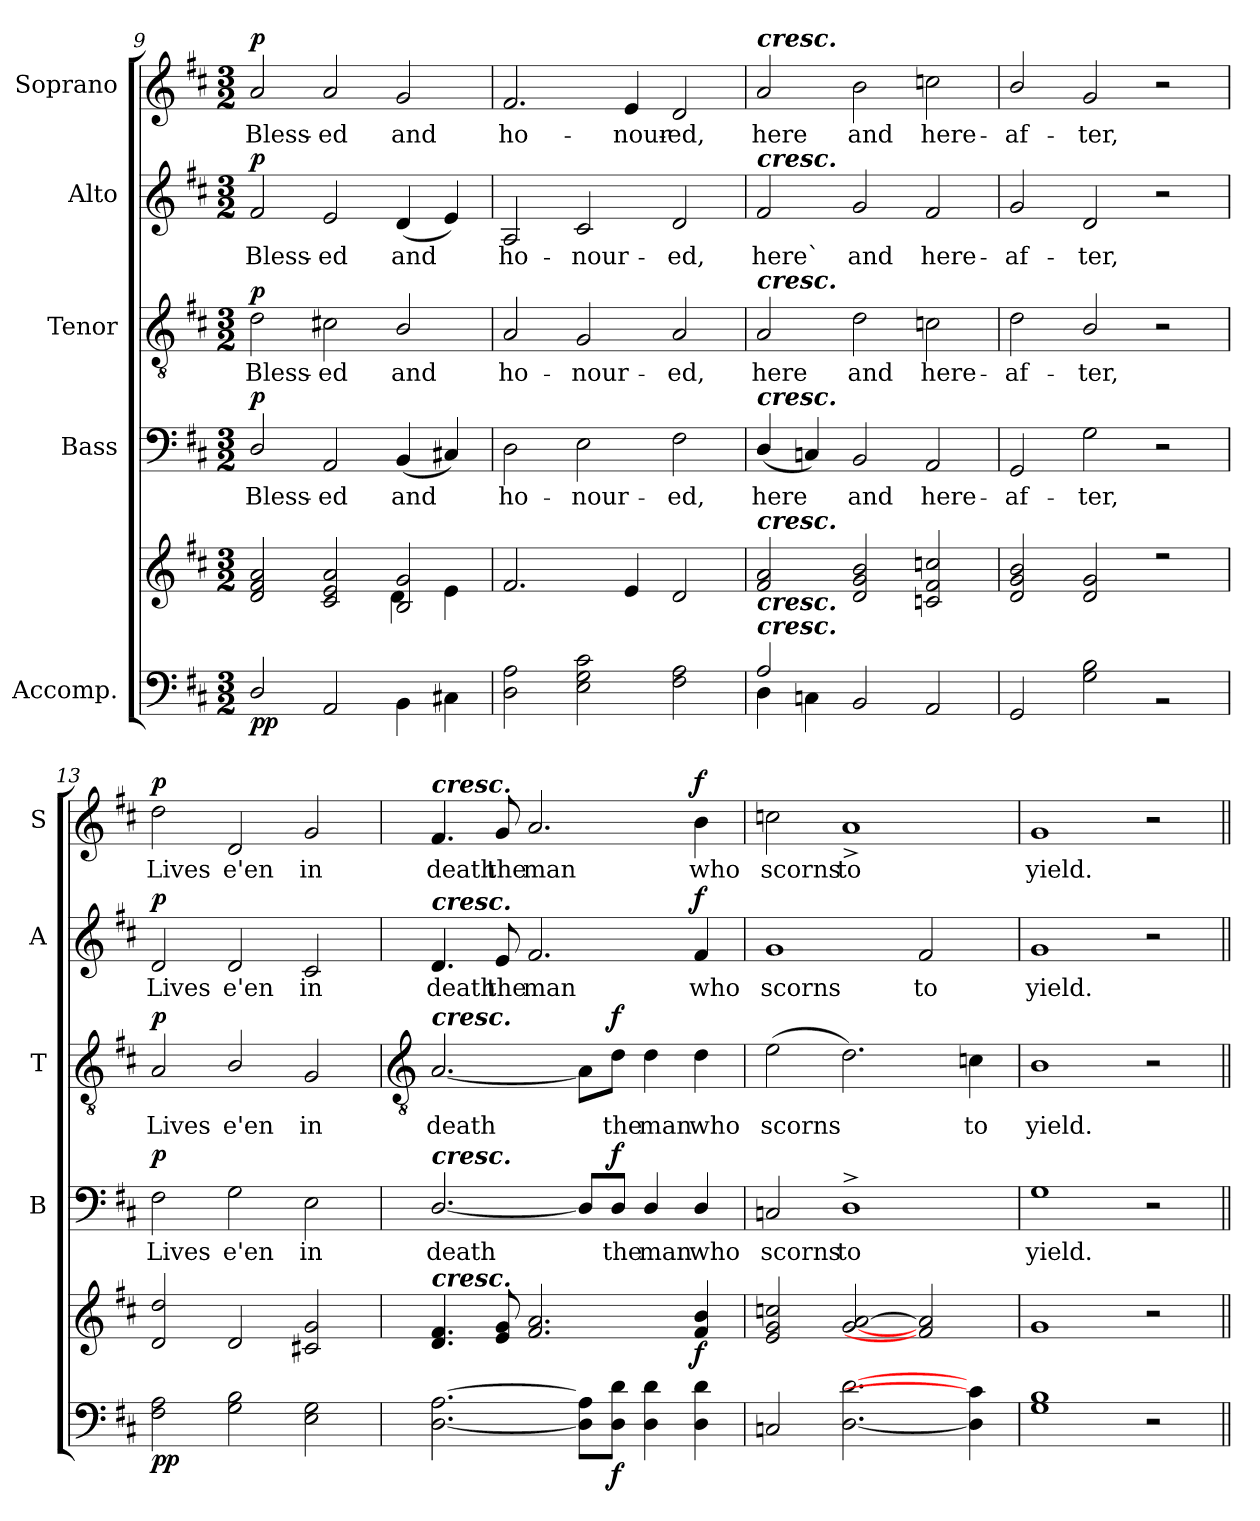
**kern	**kern	**dynam	**kern	**text	**dynam	**kern	**text	**dynam	**kern	**text	**dynam	**kern	**text	**dynam
*part5	*part5	*part5	*part4	*part4	*part4	*part3	*part3	*part3	*part2	*part2	*part2	*part1	*part1	*part1
*staff6	*staff5	*staff5/6	*staff4	*staff4	*staff4	*staff3	*staff3	*staff3	*staff2	*staff2	*staff2	*staff1	*staff1	*staff1
*I"Accomp.	*	*	*I"Bass	*	*	*I"Tenor	*	*	*I"Alto	*	*	*I"Soprano	*	*
*	*	*	*I'B	*	*	*I'T	*	*	*I'A	*	*	*I'S	*	*
*clefF4	*clefG2	*	*clefF4	*	*	*clefGv2	*	*	*clefG2	*	*	*clefG2	*	*
*k[f#c#]	*k[f#c#]	*	*k[f#c#]	*	*	*k[f#c#]	*	*	*k[f#c#]	*	*	*k[f#c#]	*	*
*D:	*D:	*	*D:	*	*	*D:	*	*	*D:	*	*	*D:	*	*
*M3/2	*M3/2	*	*M3/2	*	*	*M3/2	*	*	*M3/2	*	*	*M3/2	*	*
=9	=9	=9	=9	=9	=9	=9	=9	=9	=9	=9	=9	=9	=9	=9
*^	*^	*	*	*	*	*	*	*	*	*	*	*	*	*
!	!	!	!	!LO:DY:b=2	!	!LO:LY:b	!	!	!LO:LY:b	!	!	!LO:LY:b	!	!	!LO:LY:b	!
!	!	!	!	!LO:DY:n=1:b	!	!	!LO:DY:b	!	!	!LO:DY:b	!	!	!LO:DY:b	!	!	!LO:DY:b
1.ryy	2D/	2d 2f# 2a	1ryy	p p	2D/	Bless-	p	2d	Bless-	p	2f#	Bless-	p	2a	Bless-	p
!	!	!	!	!	!	!LO:LY:b	!	!	!LO:LY:b	!	!	!LO:LY:b	!	!	!LO:LY:b	!
.	2AA/	2c# 2e 2a	.	.	2AA	-ed	.	2c#X	-ed	.	2e	-ed	.	2a	-ed	.
!	!	!	!	!	!	!LO:LY:b	!	!	!LO:LY:b	!	!	!LO:LY:b	!	!	!LO:LY:b	!
.	4BB\	2B 2g	4d\	.	(<4BB	and	.	2B/	and	.	(<4d	and	.	2g	and	.
.	4C#X\	.	4e\	.	4C#X)	.	.	.	.	.	4e)	.	.	.	.	.
=10	=10	=10	=10	=10	=10	=10	=10	=10	=10	=10	=10	=10	=10	=10	=10	=10
!	!	!	!	!	!	!LO:LY:b	!	!	!LO:LY:b	!	!	!LO:LY:b	!	!	!LO:LY:b	!
1.ryy	2D\ 2A\	2.f#	1.ryy	.	2D	ho-	.	2A	ho-	.	2A	ho-	.	2.f#	ho-	.
!	!	!	!	!	!	!LO:LY:b	!	!	!LO:LY:b	!	!	!LO:LY:b	!	!	!	!
.	2E\ 2G\ 2c#\	.	.	.	2E	-nour-	.	2G	-nour-	.	2c#	-nour-	.	.	.	.
!	!	!	!	!	!	!	!	!	!	!	!	!	!	!	!LO:LY:b	!
.	.	4e	.	.	.	.	.	.	.	.	.	.	.	4e	-nour-	.
!	!	!	!	!	!	!LO:LY:b	!	!	!LO:LY:b	!	!	!LO:LY:b	!	!	!LO:LY:b	!
.	2F#\ 2A\	2d	.	.	2F#	-ed,	.	2A	-ed,	.	2d	-ed,	.	2d	-ed,	.
=11	=11	=11	=11	=11	=11	=11	=11	=11	=11	=11	=11	=11	=11	=11	=11	=11
!	!	!	!	!	!	!	!	!	!	!	!	!	!	!LO:TX:a:Bi:t=cresc.	!	!
!	!	!	!	!	!	!	!	!	!	!	!LO:TX:a:Bi:t=cresc.	!	!	!	!	!
!	!	!	!	!	!	!	!	!LO:TX:a:Bi:t=cresc.	!	!	!	!	!	!	!	!
!	!	!	!	!	!LO:TX:a:Bi:t=cresc.	!	!	!	!	!	!	!	!	!	!	!
!	!	!LO:TX:a:Bi:t=cresc.	!	!	!	!	!	!	!	!	!	!	!	!	!	!
!LO:TX:a:Bi:t=cresc.	!	!	!	!	!	!	!	!	!	!	!	!	!	!	!	!
!LO:TX:a:Bi:t=cresc.	!	!	!	!	!	!	!	!	!	!	!	!	!	!	!	!
!	!	!	!	!	!	!LO:LY:b	!	!	!LO:LY:b	!	!	!LO:LY:b	!	!	!LO:LY:b	!
2A/	4D\	2f# 2a	1.ryy	.	(<4D/	here	.	2A	here	.	2f#	here`	.	2a	here	.
.	4Cn\	.	.	.	4Cn)	.	.	.	.	.	.	.	.	.	.	.
!	!	!	!	!	!	!LO:LY:b	!	!	!LO:LY:b	!	!	!LO:LY:b	!	!	!LO:LY:b	!
1ryy	2BB/	2d 2g 2b	.	.	2BB	and	.	2d	and	.	2g	and	.	2b	and	.
!	!	!	!	!	!	!LO:LY:b	!	!	!LO:LY:b	!	!	!LO:LY:b	!	!	!LO:LY:b	!
.	2AA/	2cn 2f# 2ccn	.	.	2AA	here-	.	2cn	here-	.	2f#	here-	.	2ccn	here-	.
=12	=12	=12	=12	=12	=12	=12	=12	=12	=12	=12	=12	=12	=12	=12	=12	=12
!	!	!	!	!	!	!LO:LY:b	!	!	!LO:LY:b	!	!	!LO:LY:b	!	!	!LO:LY:b	!
1.ryy	2GG/	2d/ 2g/ 2b/	1.ryy	.	2GG	-af-	.	2d	-af-	.	2g	-af-	.	2b/	-af-	.
!	!	!	!	!	!	!LO:LY:b	!	!	!LO:LY:b	!	!	!LO:LY:b	!	!	!LO:LY:b	!
.	2G\ 2B\	2d 2g	.	.	2G	-ter,	.	2B/	-ter,	.	2d	-ter,	.	2g	-ter,	.
.	2r	2r	.	.	2r	.	.	2r	.	.	2r	.	.	2r	.	.
=13	=13	=13	=13	=13	=13	=13	=13	=13	=13	=13	=13	=13	=13	=13	=13	=13
!	!	!	!LO:N:vis=1	!LO:DY:b=2	!	!LO:LY:b	!	!	!LO:LY:b	!	!	!LO:LY:b	!	!	!LO:LY:b	!
!	!	!	!	!LO:DY:n=1:b	!	!	!LO:DY:b	!	!	!LO:DY:b	!	!	!LO:DY:b	!	!	!LO:DY:b
1.ryy	2F#\ 2A\	2d 2dd	1.ryy	p p	2F#	Lives	p	2A	Lives	p	2d	Lives	p	2dd	Lives	p
!	!	!	!	!	!	!LO:LY:b	!	!	!LO:LY:b	!	!	!LO:LY:b	!	!	!LO:LY:b	!
.	2G\ 2B\	2d	.	.	2G	e'en	.	2B/	e'en	.	2d	e'en	.	2d	e'en	.
!	!	!	!	!	!	!LO:LY:b	!	!	!LO:LY:b	!	!	!LO:LY:b	!	!	!LO:LY:b	!
.	2E\ 2G\	2c#X 2g	.	.	2E	in	.	2G	in	.	2c#	in	.	2g	in	.
*v	*v	*	*	*	*	*	*	*	*	*	*	*	*	*	*	*
*	*v	*v	*	*	*	*	*	*	*	*	*	*	*	*	*
!!LO:LB:g=z
=14	=14	=14	=14	=14	=14	=14	=14	=14	=14	=14	=14	=14	=14	=14
*	*	*	*	*	*	*clefGv2	*	*	*	*	*	*	*	*
*^	*	*	*	*	*	*	*	*	*	*	*	*	*	*
!	!	!	!	!	!	!	!	!	!	!	!	!	!LO:TX:a:Bi:t=cresc.	!	!
!	!	!	!	!	!	!	!	!	!	!LO:TX:a:Bi:t=cresc.	!	!	!	!	!
!	!	!	!	!	!	!	!LO:TX:a:Bi:t=cresc.	!	!	!	!	!	!	!	!
!	!	!	!	!LO:TX:a:Bi:t=cresc.	!	!	!	!	!	!	!	!	!	!	!
!	!	!LO:TX:a:Bi:t=cresc.	!	!	!	!	!	!	!	!	!	!	!	!	!
!LO:TX:a:Bi:t=cresc.	!	!	!	!	!	!	!	!	!	!	!	!	!	!	!
!	!	!	!	!	!LO:LY:b	!	!	!LO:LY:b	!	!	!LO:LY:b	!	!	!LO:LY:b	!
*v	*v	*	*	*	*	*	*	*	*	*	*	*	*	*	*
[2.D\ [2.A\	4.d 4.f#	.	[2.D/	death	.	[2.A	death	.	4.d	death	.	4.f#	death	.
!	!	!	!	!	!	!	!	!	!	!LO:LY:b	!	!	!LO:LY:b	!
.	8e 8g	.	.	.	.	.	.	.	8e	the	.	8g	the	.
!	!	!	!	!	!	!	!	!	!	!LO:LY:b	!	!	!LO:LY:b	!
.	2.f# 2.a	.	.	.	.	.	.	.	2.f#	man	.	2.a	man	.
8D\] 8A\]L	.	.	8D/L]	.	.	8A\L]	.	.	.	.	.	.	.	.
!	!	!LO:DY:b=2	!	!LO:LY:b	!LO:DY:b	!	!LO:LY:b	!LO:DY:b	!	!	!	!	!	!
8D\ 8d\J	.	f	8D/J	the	f	8d\J	the	f	.	.	.	.	.	.
!	!	!	!	!LO:LY:b	!	!	!LO:LY:b	!	!	!	!	!	!	!
4D\ 4d\	.	.	4D/	man	.	4d	man	.	.	.	.	.	.	.
!	!	!LO:DY:b	!	!LO:LY:b	!	!	!LO:LY:b	!	!	!LO:LY:b	!LO:DY:b	!	!LO:LY:b	!LO:DY:b
4D\ 4d\	4f# 4b	f	4D/	who	.	4d	who	.	4f#	who	f	4b	who	f
=15	=15	=15	=15	=15	=15	=15	=15	=15	=15	=15	=15	=15	=15	=15
!	!	!	!	!LO:LY:b	!	!	!LO:LY:b	!	!	!LO:LY:b	!	!	!LO:LY:b	!
2Cn	2e 2g 2ccn	.	2Cn	scorns	.	(>2e	scorns	.	1g	scorns	.	2ccn	scorns	.
!	!	!	!	!LO:LY:b	!	!	!	!	!	!	!	!	!LO:LY:b	!
[2.D [2.d	[2g [2a	.	1D^	to	.	2.d)	.	.	.	.	.	1a^	to	.
!	!	!	!	!	!	!	!	!	!	!LO:LY:b	!	!	!	!
.	2f#] 2a]	.	.	.	.	.	.	.	2f#	to	.	.	.	.
!	!	!	!	!	!	!	!LO:LY:b	!	!	!	!	!	!	!
4D] 4c]	.	.	.	.	.	4cn	to	.	.	.	.	.	.	.
=16	=16	=16	=16	=16	=16	=16	=16	=16	=16	=16	=16	=16	=16	=16
!	!	!	!	!LO:LY:b	!	!	!LO:LY:b	!	!	!LO:LY:b	!	!	!LO:LY:b	!
1G 1B	1g	.	1G	yield.	.	1B	yield.	.	1g	yield.	.	1g	yield.	.
2r	2r	.	2r	.	.	2r	.	.	2r	.	.	2r	.	.
=||	=||	=||	=||	=||	=||	=||	=||	=||	=||	=||	=||	=||	=||	=||
*-	*-	*-	*-	*-	*-	*-	*-	*-	*-	*-	*-	*-	*-	*-
